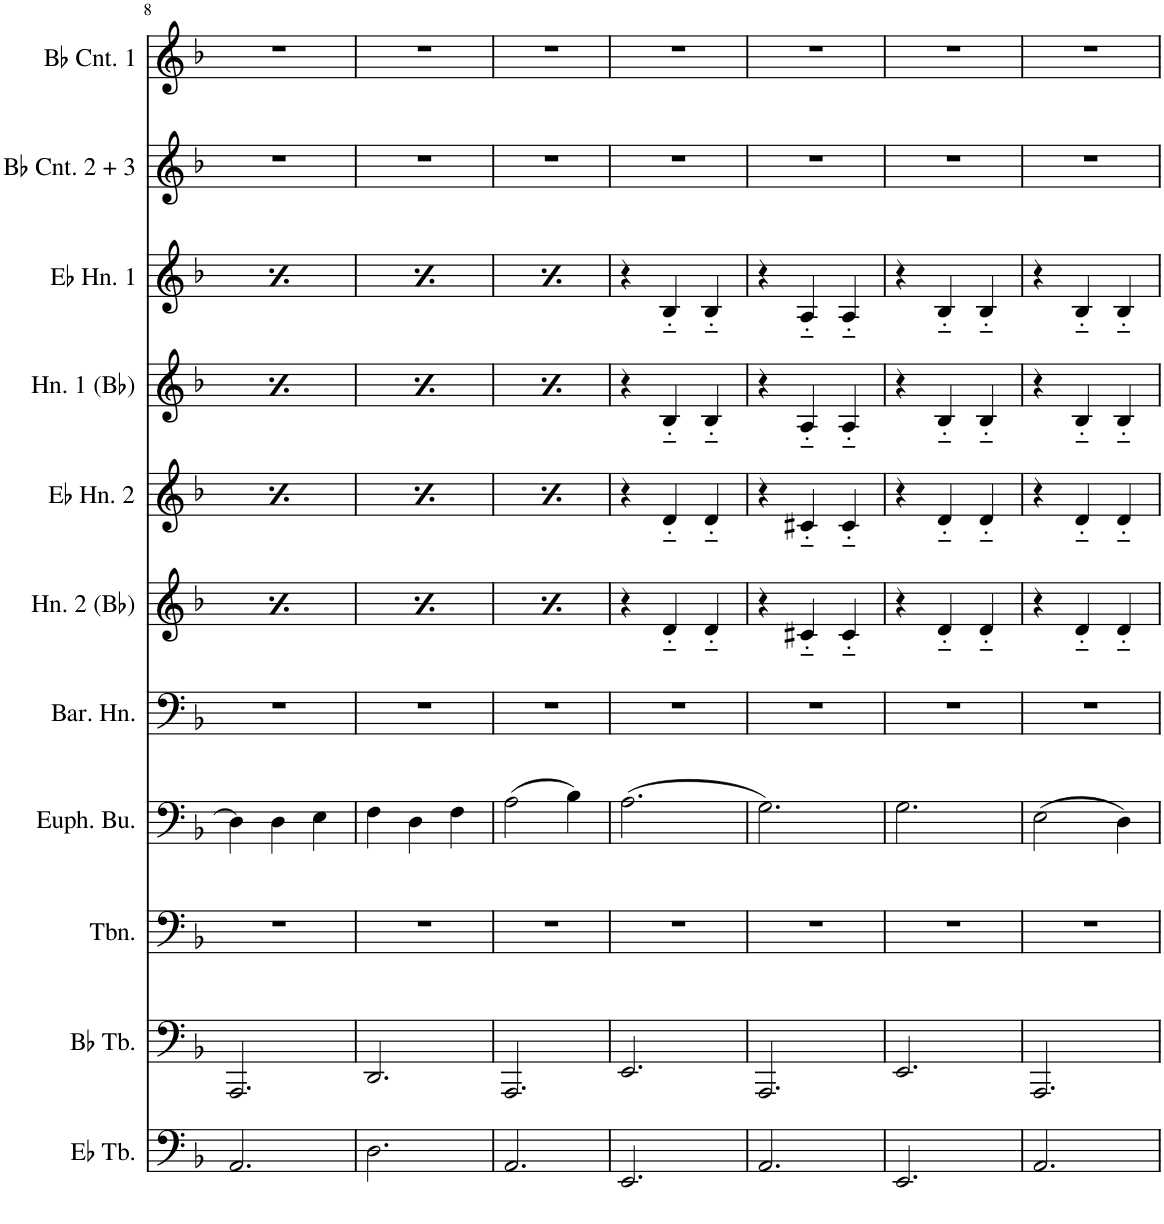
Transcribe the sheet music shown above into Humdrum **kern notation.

**kern	**kern	**kern	**kern	**kern	**kern	**kern	**kern	**kern	**dynam	**kern	**kern
*part11	*part10	*part9	*part8	*part7	*part6	*part5	*part4	*part3	*part3	*part2	*part1
*staff11	*staff10	*staff9	*staff8	*staff7	*staff6	*staff5	*staff4	*staff3	*staff3	*staff2	*staff1
*I"Eb Tuba	*I"Bb Tuba	*I"Trombone	*I"Euphonium	*I"Baritone Horn	*I"Horn 2 (Bb)	*I"Horn in Eb2	*I"Horn 1 (Bb)	*I"Horn in Eb1	*	*I"Bb Cornet 2 + 3	*I"BbCornet 1
*I'Eb Tb.	*I'Bb Tb.	*I'Tbn.	*	*I'Bar. Hn.	*I'Hn. 2 (Bb)	*	*I'Hn. 1 (Bb)	*	*	*I'Bb Cnt. 2 + 3	*I'Bb Cnt. 1
!!LO:PB:g=z
*clefF4	*clefF4	*clefF4	*clefF4	*clefF4	*clefG2	*clefG2	*clefG2	*clefG2	*	*clefG2	*clefG2
*	*	*	*	*Trd4c7	*Trd1c2	*Trd4c7	*Trd1c2	*Trd4c7	*	*Trd1c2	*Trd1c2
*k[b-]	*k[b-]	*k[b-]	*k[b-]	*k[b-]	*k[b-]	*k[b-]	*k[b-]	*k[b-]	*	*k[b-]	*k[b-]
*M3/4	*M3/4	*M3/4	*M3/4	*M3/4	*M3/4	*M3/4	*M3/4	*M3/4	*	*M3/4	*M3/4
=8	=8	=8	=8	=8	=8	=8	=8	=8	=8	=8	=8
2.AA/	2.AAA/	2.r	4D\]	2.r	4r	4r	4r	4r	.	2.r	2.r
!	!	!	!	!	!	!	!	!	!LO:DY:b	!	!
.	.	.	4D\	.	4A'~/	4A'~/	4F'~/	4F'~/	p	.	.
.	.	.	4E\	.	4A'~/	4A'~/	4F'~/	4F'~/	.	.	.
=9	=9	=9	=9	=9	=9	=9	=9	=9	=9	=9	=9
2.D\	2.DD/	2.r	4F\	2.r	4r	4r	4r	4r	.	2.r	2.r
!	!	!	!	!	!	!	!	!	!LO:DY:b	!	!
.	.	.	4D\	.	4A'~/	4A'~/	4F'~/	4F'~/	p	.	.
.	.	.	4F\	.	4A'~/	4A'~/	4F'~/	4F'~/	.	.	.
=10	=10	=10	=10	=10	=10	=10	=10	=10	=10	=10	=10
2.AA/	2.AAA/	2.r	(2A\	2.r	4r	4r	4r	4r	.	2.r	2.r
!	!	!	!	!	!	!	!	!	!LO:DY:b	!	!
.	.	.	.	.	4A'~/	4A'~/	4F'~/	4F'~/	p	.	.
.	.	.	4B-\)	.	4A'~/	4A'~/	4F'~/	4F'~/	.	.	.
=11	=11	=11	=11	=11	=11	=11	=11	=11	=11	=11	=11
2.EE/	2.EE/	2.r	(2.A\	2.r	4r	4r	4r	4r	.	2.r	2.r
.	.	.	.	.	4d'~/	4d'~/	4B-'~/	4B-'~/	.	.	.
.	.	.	.	.	4d'~/	4d'~/	4B-'~/	4B-'~/	.	.	.
=12	=12	=12	=12	=12	=12	=12	=12	=12	=12	=12	=12
2.AA/	2.AAA/	2.r	2.G\)	2.r	4r	4r	4r	4r	.	2.r	2.r
.	.	.	.	.	4c#X'~/	4c#X'~/	4A'~/	4A'~/	.	.	.
.	.	.	.	.	4c#'~/	4c#'~/	4A'~/	4A'~/	.	.	.
=13	=13	=13	=13	=13	=13	=13	=13	=13	=13	=13	=13
2.EE/	2.EE/	2.r	2.G\	2.r	4r	4r	4r	4r	.	2.r	2.r
.	.	.	.	.	4d'~/	4d'~/	4B-'~/	4B-'~/	.	.	.
.	.	.	.	.	4d'~/	4d'~/	4B-'~/	4B-'~/	.	.	.
=14	=14	=14	=14	=14	=14	=14	=14	=14	=14	=14	=14
2.AA/	2.AAA/	2.r	(2E\	2.r	4r	4r	4r	4r	.	2.r	2.r
.	.	.	.	.	4d'~/	4d'~/	4B-'~/	4B-'~/	.	.	.
.	.	.	4D\)	.	4d'~/	4d'~/	4B-'~/	4B-'~/	.	.	.
=	=	=	=	=	=	=	=	=	=	=	=
*-	*-	*-	*-	*-	*-	*-	*-	*-	*-	*-	*-
